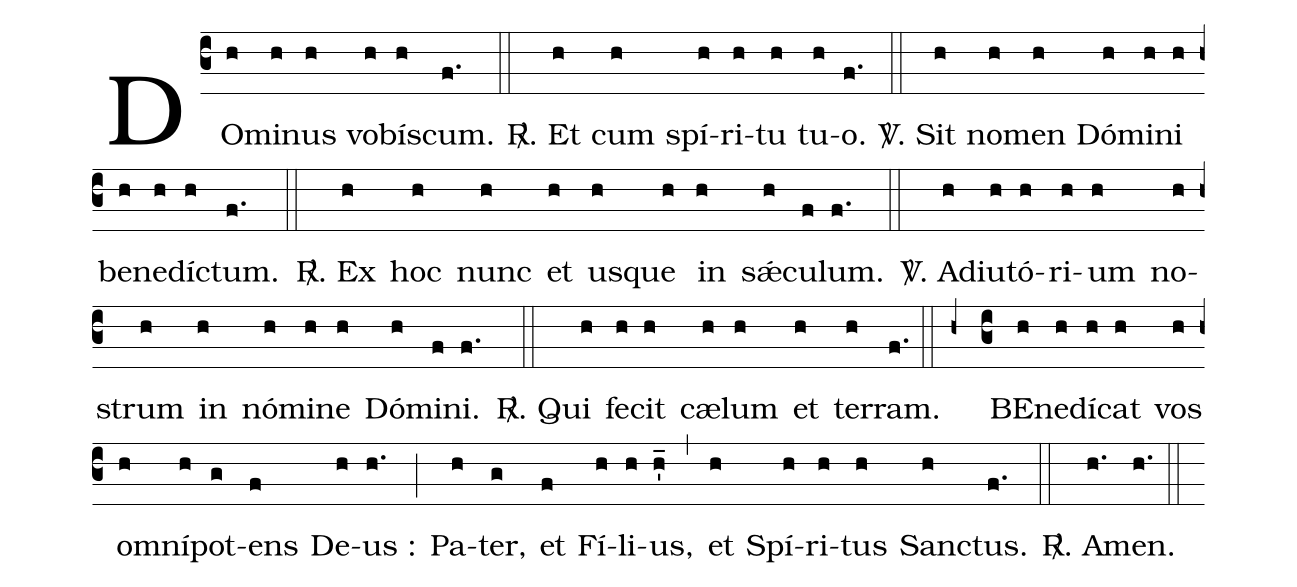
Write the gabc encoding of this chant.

%%
(c3) DO(h)mi(h)nus(h) vo(h)bís(h)cum.(f.) (::)
<sp>R/</sp>. Et(h) cum(h) spí(h)ri(h)tu(h) tu(h)o.(f.) (::)
<sp>V/</sp>. Sit(h) no(h)men(h) Dó(h)mi(h)ni(h) be(h)ne(h)dí(h)ctum.(f.) (::)
<sp>R/</sp>. Ex(h) hoc(h) nunc(h) et(h) us(h)que(h) in(h) sǽ(h)cu(f)lum.(f.) (::)
<sp>V/</sp>. Ad(h)iu(h)tó(h)ri(h)um(h) no(h)strum(h) in(h) nó(h)mi(h)ne(h) Dó(h)mi(f)ni.(f.) (::)
<sp>R/</sp>. Qui(h) fe(h)cit(h) cæ(h)lum(h) et(h) ter(h)ram.(f.) (::) (h+)
(c3) BE(h)ne(h)dí(h)cat(h) vos(h) o(h)mní(h)pot(g)ens(f) De(h)us :(h.) (;) Pa(h)ter,(g) et(f) Fí(h)li(h)us,(h'_) (,) et(h) Spí(h)ri(h)tus(h) San(h)ctus.(f.) (::)
<sp>R/</sp>. A(h.)men.(h.) (::)
